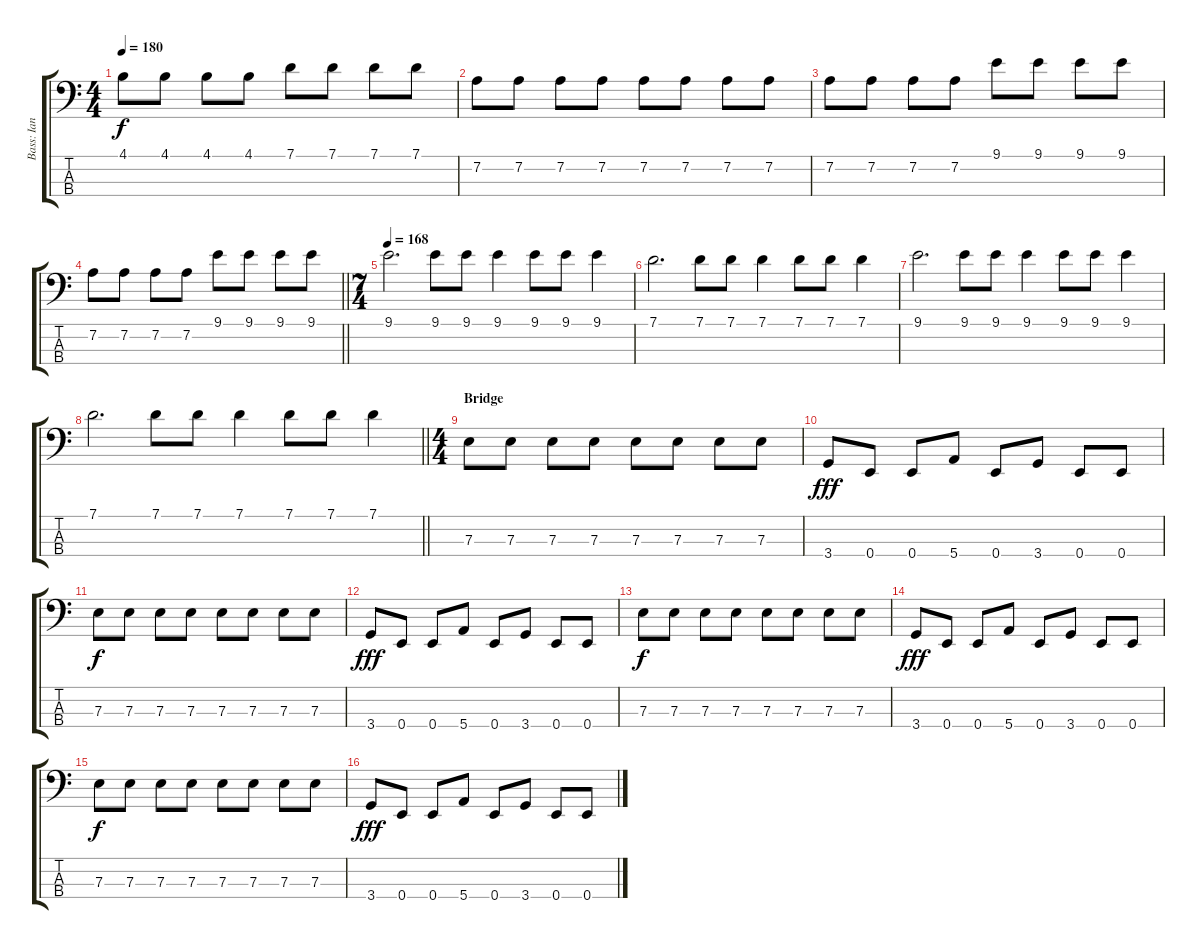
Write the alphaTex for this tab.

\track ("Bass: Ian" "Bass: Ian") {instrument electricbassfinger}
\staff {score tabs}
\tuning (G2 D2 A1 E1) {hide}
\ts (4 4)
\tempo 180
\clef f4
\ks c
4.1.8{dy f} 4.1.8 4.1.8 4.1.8 7.1.8 7.1.8 7.1.8 7.1.8 |
7.2.8 7.2.8 7.2.8 7.2.8 7.2.8 7.2.8 7.2.8 7.2.8 |
7.2.8 7.2.8 7.2.8 7.2.8 9.1.8 9.1.8 9.1.8 9.1.8 |
\barLineRight lightlight
7.2.8 7.2.8 7.2.8 7.2.8 9.1.8 9.1.8 9.1.8 9.1.8 |
\ts (7 4)
\tempo 168
9.1.2{d} 9.1.8 9.1.8 9.1.4 9.1.8 9.1.8 9.1.4 |
7.1.2{d} 7.1.8 7.1.8 7.1.4 7.1.8 7.1.8 7.1.4 |
9.1.2{d} 9.1.8 9.1.8 9.1.4 9.1.8 9.1.8 9.1.4 |
\barLineRight lightlight
7.1.2{d} 7.1.8 7.1.8 7.1.4 7.1.8 7.1.8 7.1.4 |
\ts (4 4)
\section ("" "Bridge")
7.3.8{volume 8} 7.3.8 7.3.8 7.3.8 7.3.8 7.3.8 7.3.8 7.3.8 |
3.4.8{dy fff} 0.4.8 0.4.8 5.4.8 0.4.8 3.4.8 0.4.8 0.4.8 |
7.3.8{dy f} 7.3.8 7.3.8 7.3.8 7.3.8 7.3.8 7.3.8 7.3.8 |
3.4.8{dy fff} 0.4.8 0.4.8 5.4.8 0.4.8 3.4.8 0.4.8 0.4.8 |
7.3.8{dy f} 7.3.8 7.3.8 7.3.8 7.3.8 7.3.8 7.3.8 7.3.8 |
3.4.8{dy fff} 0.4.8 0.4.8 5.4.8 0.4.8 3.4.8 0.4.8 0.4.8 |
7.3.8{dy f} 7.3.8 7.3.8 7.3.8 7.3.8 7.3.8 7.3.8 7.3.8 |
3.4.8{dy fff} 0.4.8 0.4.8 5.4.8 0.4.8 3.4.8 0.4.8 0.4.8
